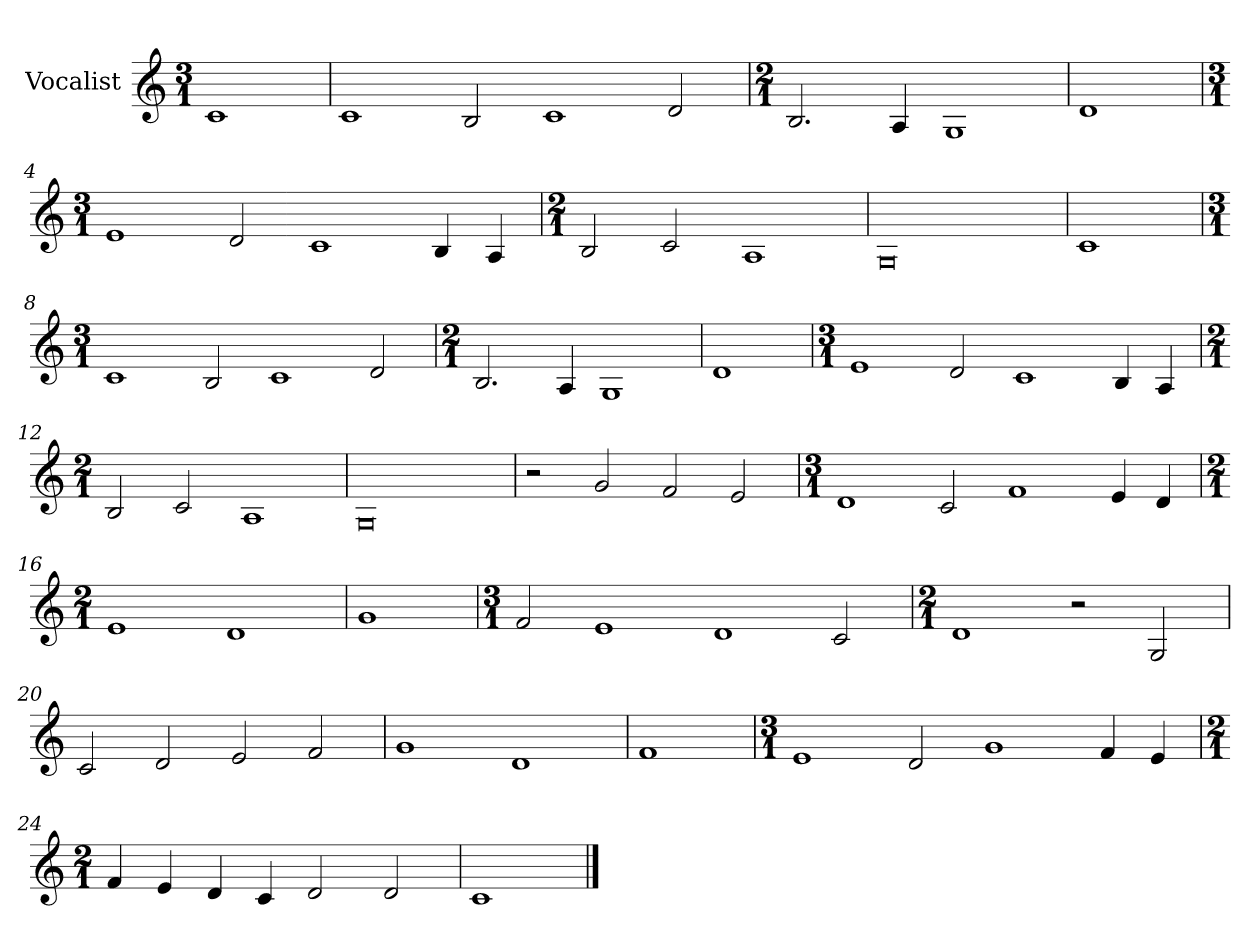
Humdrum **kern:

**kern
*part1
*staff1
*I"Vocalist
*k[]
*C:
*M3/1
=
1c
=1
1c
2B
1c
2d
=2
*M2/1
2.B
4A
1G
=3
1d
=4
*M3/1
1e
2d
1c
4B
4A
=5
*M2/1
2B
2c
1A
=6
0G
=7
1c
=8
*M3/1
1c
2B
1c
2d
=9
*M2/1
2.B
4A
1G
=10
1d
=11
*M3/1
1e
2d
1c
4B
4A
=12
*M2/1
2B
2c
1A
=13
0G
=14
2r
2g
2f
2e
=15
*M3/1
1d
2c
1f
4e
4d
=16
*M2/1
1e
1d
=17
1g
=18
*M3/1
2f
1e
1d
2c
=19
*M2/1
1d
2r
2G
=20
2c
2d
2e
2f
=21
1g
1d
=22
1f
=23
*M3/1
1e
2d
1g
4f
4e
=24
*M2/1
4f
4e
4d
4c
2d
2d
=25
1c
==
*-
